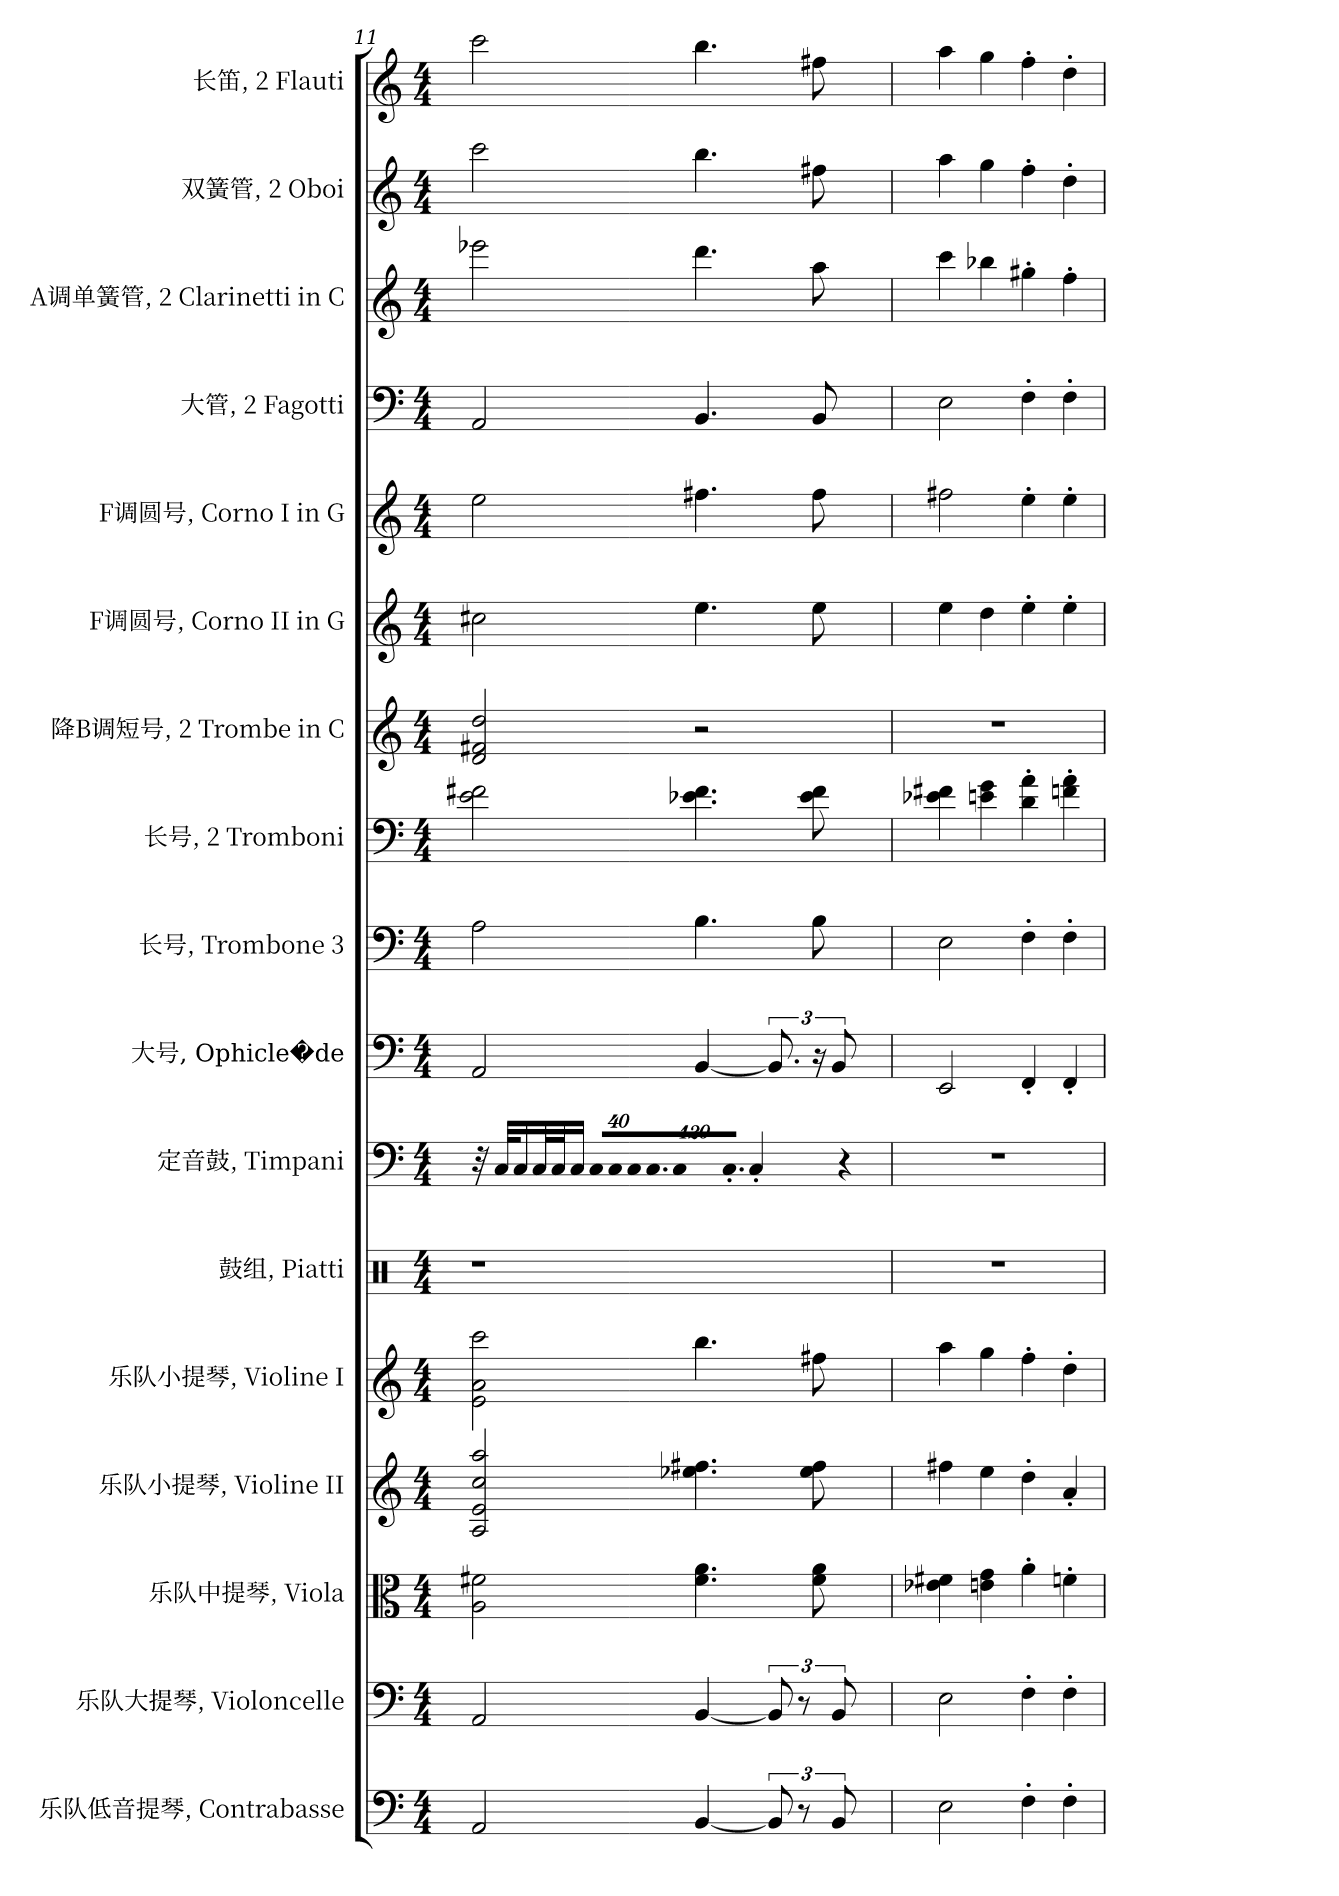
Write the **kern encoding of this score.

**kern	**kern	**kern	**kern	**kern	**kern	**kern	**kern	**kern	**kern	**kern	**kern	**kern	**kern	**kern	**kern	**kern
*part17	*part16	*part15	*part14	*part13	*part12	*part11	*part10	*part9	*part8	*part7	*part6	*part5	*part4	*part3	*part2	*part1
*staff17	*staff16	*staff15	*staff14	*staff13	*staff12	*staff11	*staff10	*staff9	*staff8	*staff7	*staff6	*staff5	*staff4	*staff3	*staff2	*staff1
*I"乐队低音提琴, Contrabasse	*I"乐队大提琴, Violoncelle	*I"乐队中提琴, Viola	*I"乐队小提琴, Violine II	*I"乐队小提琴, Violine I	*I"鼓组, Piatti	*I"定音鼓, Timpani	*I"大号, Ophicle�de	*I"长号, Trombone 3	*I"长号, 2 Tromboni	*I"降B调短号, 2 Trombe in C	*I"F调圆号, Corno II in G	*I"F调圆号, Corno I in G	*I"大管, 2 Fagotti	*I"A调单簧管, 2 Clarinetti in C	*I"双簧管, 2 Oboi	*I"长笛, 2 Flauti
*I'Cbs.	*	*	*	*	*	*I'Timp.	*	*I'Tbn.	*I'Tbn.	*	*	*	*	*I'A Cl.	*I'Ob.	*I'Fl.
*clefF4	*clefF4	*clefC3	*clefG2	*clefG2	*clefX	*clefF4	*clefF4	*clefF4	*clefF4	*clefG2	*clefG2	*clefG2	*clefF4	*clefG2	*clefG2	*clefG2
*ITrd7c12	*	*	*	*	*	*	*	*	*	*ITrd1c2	*ITrd4c7	*ITrd4c7	*	*ITrd2c3	*	*
*k[]	*k[]	*k[]	*k[]	*k[]	*k[]	*k[]	*k[]	*k[]	*k[]	*k[b-e-]	*k[b-]	*k[b-]	*k[]	*k[f#c#g#]	*k[]	*k[]
*M4/4	*M4/4	*M4/4	*M4/4	*M4/4	*M4/4	*M4/4	*M4/4	*M4/4	*M4/4	*M4/4	*M4/4	*M4/4	*M4/4	*M4/4	*M4/4	*M4/4
*MM163	*MM163	*MM163	*MM163	*MM163	*MM163	*MM163	*MM163	*MM163	*MM163	*MM163	*MM163	*MM163	*MM163	*MM163	*MM163	*MM163
=11	=11	=11	=11	=11	=11	=11	=11	=11	=11	=11	=11	=11	=11	=11	=11	=11
2AAA/	2AA/	2A\ 2f#X\	2A/ 2e/ 2cc/ 2aa/	2e\ 2a\ 2ccc\	1r	32r	2AA/	2A\	2e\ 2f#X\	2c/ 2en/ 2cc/	2f#X\	2a\	2AA/	2cccn\	2ccc\	2ccc\
.	.	.	.	.	.	32C/KLL	.	.	.	.	.	.	.	.	.	.
.	.	.	.	.	.	16C/	.	.	.	.	.	.	.	.	.	.
.	.	.	.	.	.	32C/L	.	.	.	.	.	.	.	.	.	.
.	.	.	.	.	.	32C/J	.	.	.	.	.	.	.	.	.	.
.	.	.	.	.	.	16C/JJ	.	.	.	.	.	.	.	.	.	.
*	*	*	*	*	*	*Xbrackettup	*	*	*	*	*	*	*	*	*	*
!	!	!	!	!	!	!LO:N:vis=32	!	!	!	!	!	!	!	!	!	!
.	.	.	.	.	.	640%23C/LLL	.	.	.	.	.	.	.	.	.	.
!	!	!	!	!	!	!LO:N:vis=32	!	!	!	!	!	!	!	!	!	!
.	.	.	.	.	.	640%23C/	.	.	.	.	.	.	.	.	.	.
!	!	!	!	!	!	!LO:N:vis=32	!	!	!	!	!	!	!	!	!	!
.	.	.	.	.	.	640%23C/	.	.	.	.	.	.	.	.	.	.
!	!	!	!	!	!	!LO:N:vis=32.	!	!	!	!	!	!	!	!	!	!
.	.	.	.	.	.	1920%103C/	.	.	.	.	.	.	.	.	.	.
!	!	!	!	!	!	!LO:N:vis=32	!	!	!	!	!	!	!	!	!	!
.	.	.	.	.	.	640%23C/	.	.	.	.	.	.	.	.	.	.
!	!	!	!	!	!	!LO:N:vis=32.	!	!	!	!	!	!	!	!	!	!
.	.	.	.	.	.	1920%103C'/JJJ	.	.	.	.	.	.	.	.	.	.
*	*	*	*	*	*	*	*	*	*	*	*	*	*	*	*	*MM164
[4BBB/	[4BB/	4.f#\ 4.a\	4.ee-X\ 4.ff#X\	4.bb\	.	.	[4BB/	4.B\	4.e-X\ 4.f#\	2r	4.a\	4.bn\	4.BB/	4.bb\	4.bb\	4.bb\
.	.	.	.	.	.	4C'/	.	.	.	.	.	.	.	.	.	.
12BBB/]	12BB/]	.	.	.	.	.	12.BB/]	.	.	.	.	.	.	.	.	.
.	.	.	.	.	.	4r	.	.	.	.	.	.	.	.	.	.
12r	12r	.	.	.	.	.	.	.	.	.	.	.	.	.	.	.
.	.	8f#\ 8a\	8ee-\ 8ff#\	8ff#X\	.	.	24r	8B\	8e-\ 8f#\	.	8a\	8b\	8BB/	8ff#\	8ff#X\	8ff#X\
12BBB/	12BB/	.	.	.	.	.	12BB/	.	.	.	.	.	.	.	.	.
960ryy	960ryy	960ryy	960ryy	960ryy	960ryy	.	960ryy	960ryy	960ryy	960ryy	960ryy	960ryy	960ryy	960ryy	960ryy	960ryy
!!LO:PB:g=z
=12	=12	=12	=12	=12	=12	=12	=12	=12	=12	=12	=12	=12	=12	=12	=12	=12
*	*	*	*	*	*	*	*	*	*	*	*	*	*	*	*	*MM162
2EE\	2E\	4e-X\ 4f#X\	4ff#X\	4aa\	1r	1r	2EE/	2E\	4e-X\ 4f#X\	1r	4a\	2bn\	2E\	4aa\	4aa\	4aa\
*	*	*	*	*	*	*	*	*	*	*	*	*	*	*	*	*MM171
.	.	4en\ 4g\	4ee\	4gg\	.	.	.	.	4en\ 4g\	.	4g\	.	.	4ggn\	4gg\	4gg\
*	*	*	*	*	*	*	*	*	*	*	*	*	*	*	*	*MM164
4FF'\	4F'\	4a'\	4dd'\	4ff'\	.	.	4FF'/	4F'\	4d\' 4a\'	.	4a'\	4a'\	4F'\	4ee#X'\	4ff'\	4ff'\
*	*	*	*	*	*	*	*	*	*	*	*	*	*	*	*	*MM171
4FF'\	4F'\	4fn'\	4a'/	4dd'\	.	.	4FF'/	4F'\	4fn\' 4a\'	.	4a'\	4a'\	4F'\	4dd'\	4dd'\	4dd'\
=	=	=	=	=	=	=	=	=	=	=	=	=	=	=	=	=
*-	*-	*-	*-	*-	*-	*-	*-	*-	*-	*-	*-	*-	*-	*-	*-	*-
